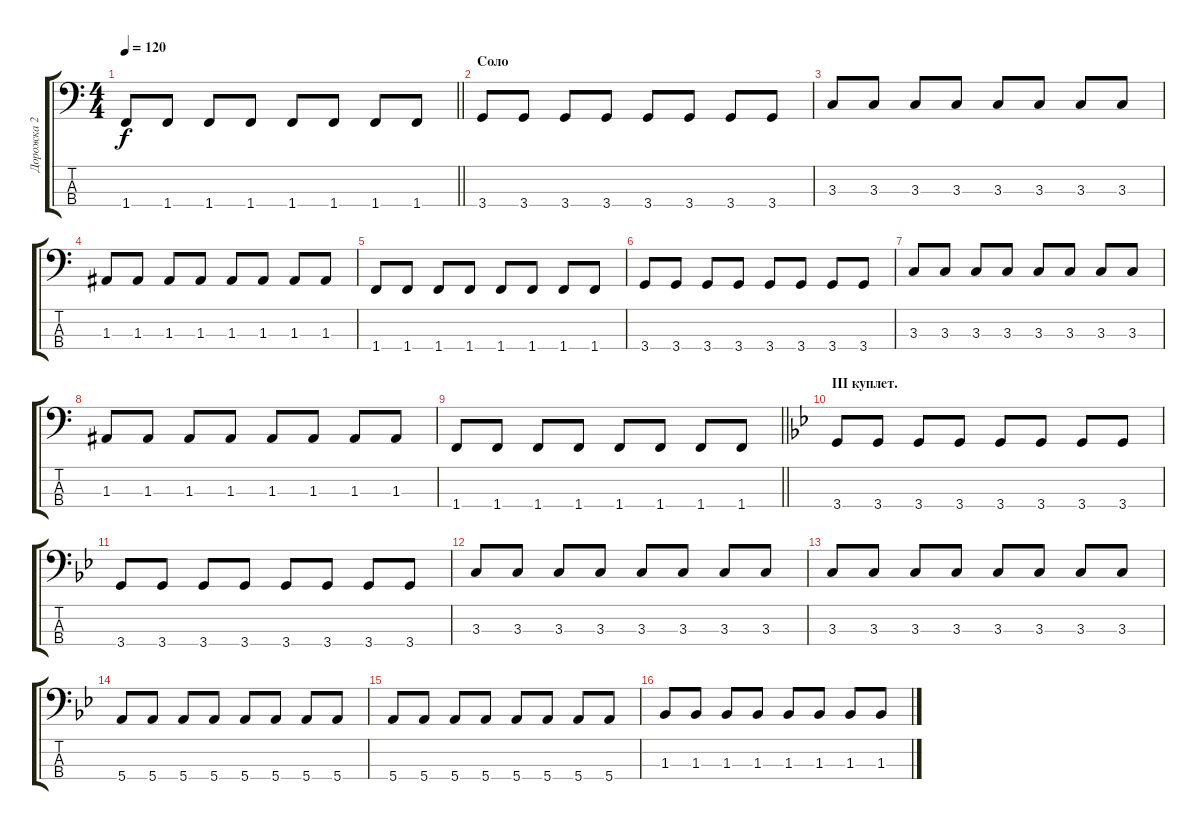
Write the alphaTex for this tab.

\track ("Дорожка 2" "Дорожка 2") {instrument electricbassfinger}
\staff {score tabs}
\tuning (G2 D2 A1 E1) {hide}
\ts (4 4)
\tempo 120
\clef f4
\barLineRight lightlight
\ks c
1.4.8{dy f} 1.4.8 1.4.8 1.4.8 1.4.8 1.4.8 1.4.8 1.4.8 |
\section ("" "Соло")
3.4.8 3.4.8 3.4.8 3.4.8 3.4.8 3.4.8 3.4.8 3.4.8 |
3.3.8 3.3.8 3.3.8 3.3.8 3.3.8 3.3.8 3.3.8 3.3.8 |
1.3.8 1.3.8 1.3.8 1.3.8 1.3.8 1.3.8 1.3.8 1.3.8 |
1.4.8 1.4.8 1.4.8 1.4.8 1.4.8 1.4.8 1.4.8 1.4.8 |
3.4.8 3.4.8 3.4.8 3.4.8 3.4.8 3.4.8 3.4.8 3.4.8 |
3.3.8 3.3.8 3.3.8 3.3.8 3.3.8 3.3.8 3.3.8 3.3.8 |
1.3.8 1.3.8 1.3.8 1.3.8 1.3.8 1.3.8 1.3.8 1.3.8 |
\barLineRight lightlight
1.4.8 1.4.8 1.4.8 1.4.8 1.4.8 1.4.8 1.4.8 1.4.8 |
\section ("" "III куплет.")
\ks gminor
3.4.8 3.4.8 3.4.8 3.4.8 3.4.8 3.4.8 3.4.8 3.4.8 |
3.4.8 3.4.8 3.4.8 3.4.8 3.4.8 3.4.8 3.4.8 3.4.8 |
3.3.8 3.3.8 3.3.8 3.3.8 3.3.8 3.3.8 3.3.8 3.3.8 |
3.3.8 3.3.8 3.3.8 3.3.8 3.3.8 3.3.8 3.3.8 3.3.8 |
5.4.8 5.4.8 5.4.8 5.4.8 5.4.8 5.4.8 5.4.8 5.4.8 |
5.4.8 5.4.8 5.4.8 5.4.8 5.4.8 5.4.8 5.4.8 5.4.8 |
1.3.8 1.3.8 1.3.8 1.3.8 1.3.8 1.3.8 1.3.8 1.3.8
